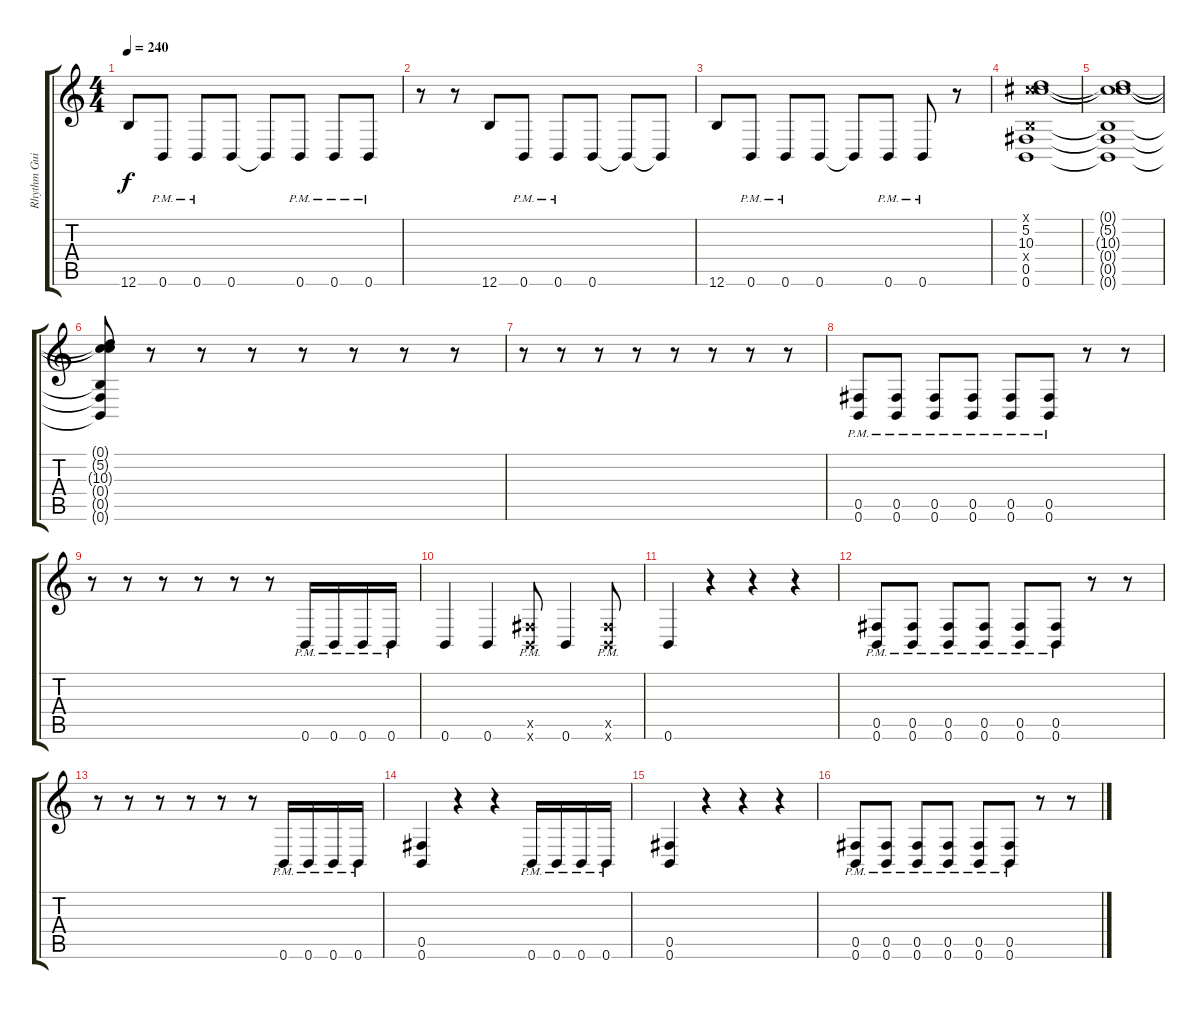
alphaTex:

\track ("Rhythm Guitar" "Rhythm Gui") {instrument distortionguitar}
\staff {score tabs}
\tuning (Db4 Ab3 E3 B2 Gb2 B1) {hide}
\ts (4 4)
\tempo 240
\clef g2
\ks c
12.6.8{dy f} 0.6{pm}.8 0.6{pm}.8 0.6.8 0.6{t}.8 0.6{pm}.8 0.6{pm}.8 0.6{pm}.8 |
r.8 r.8 12.6.8 0.6{pm}.8 0.6{pm}.8 0.6.8 0.6{t}.8 0.6{t}.8 |
12.6.8 0.6{pm}.8 0.6{pm}.8 0.6.8 0.6{t}.8 0.6{pm}.8 0.6{pm}.8 r.8{volume 0} |
(0.1{x} 5.2 10.3 0.4{x} 0.5 0.6).1{volume 15} |
(0.1{t} 5.2{t} 10.3{t} 0.4{t} 0.5{t} 0.6{t}).1 |
(0.1{t} 5.2{t} 10.3{t} 0.4{t} 0.5{t} 0.6{t}).8 r.8 r.8 r.8 r.8 r.8 r.8 r.8 |
r.8 r.8 r.8 r.8 r.8 r.8 r.8 r.8 |
(0.5{pm} 0.6{pm}).8 (0.5{pm} 0.6{pm}).8 (0.5{pm} 0.6{pm}).8 (0.5{pm} 0.6{pm}).8 (0.5{pm} 0.6{pm}).8 (0.5{pm} 0.6{pm}).8 r.8 r.8 |
r.8 r.8 r.8 r.8 r.8 r.8 0.6{pm}.16 0.6{pm}.16 0.6{pm}.16 0.6{pm}.16 |
0.6.4 0.6.4 (0.5{pm x} 0.6{pm x}).8 0.6.4 (0.5{pm x} 0.6{pm x}).8 |
0.6.4 r.4 r.4 r.4 |
(0.5{pm} 0.6{pm}).8 (0.5{pm} 0.6{pm}).8 (0.5{pm} 0.6{pm}).8 (0.5{pm} 0.6{pm}).8 (0.5{pm} 0.6{pm}).8 (0.5{pm} 0.6{pm}).8 r.8 r.8 |
r.8 r.8 r.8 r.8 r.8 r.8 0.6{pm}.16 0.6{pm}.16 0.6{pm}.16 0.6{pm}.16 |
(0.5 0.6).4 r.4 r.4 0.6{pm}.16 0.6{pm}.16 0.6{pm}.16 0.6{pm}.16 |
(0.5 0.6).4 r.4 r.4 r.4 |
(0.5{pm} 0.6{pm}).8 (0.5{pm} 0.6{pm}).8 (0.5{pm} 0.6{pm}).8 (0.5{pm} 0.6{pm}).8 (0.5{pm} 0.6{pm}).8 (0.5{pm} 0.6{pm}).8 r.8 r.8
